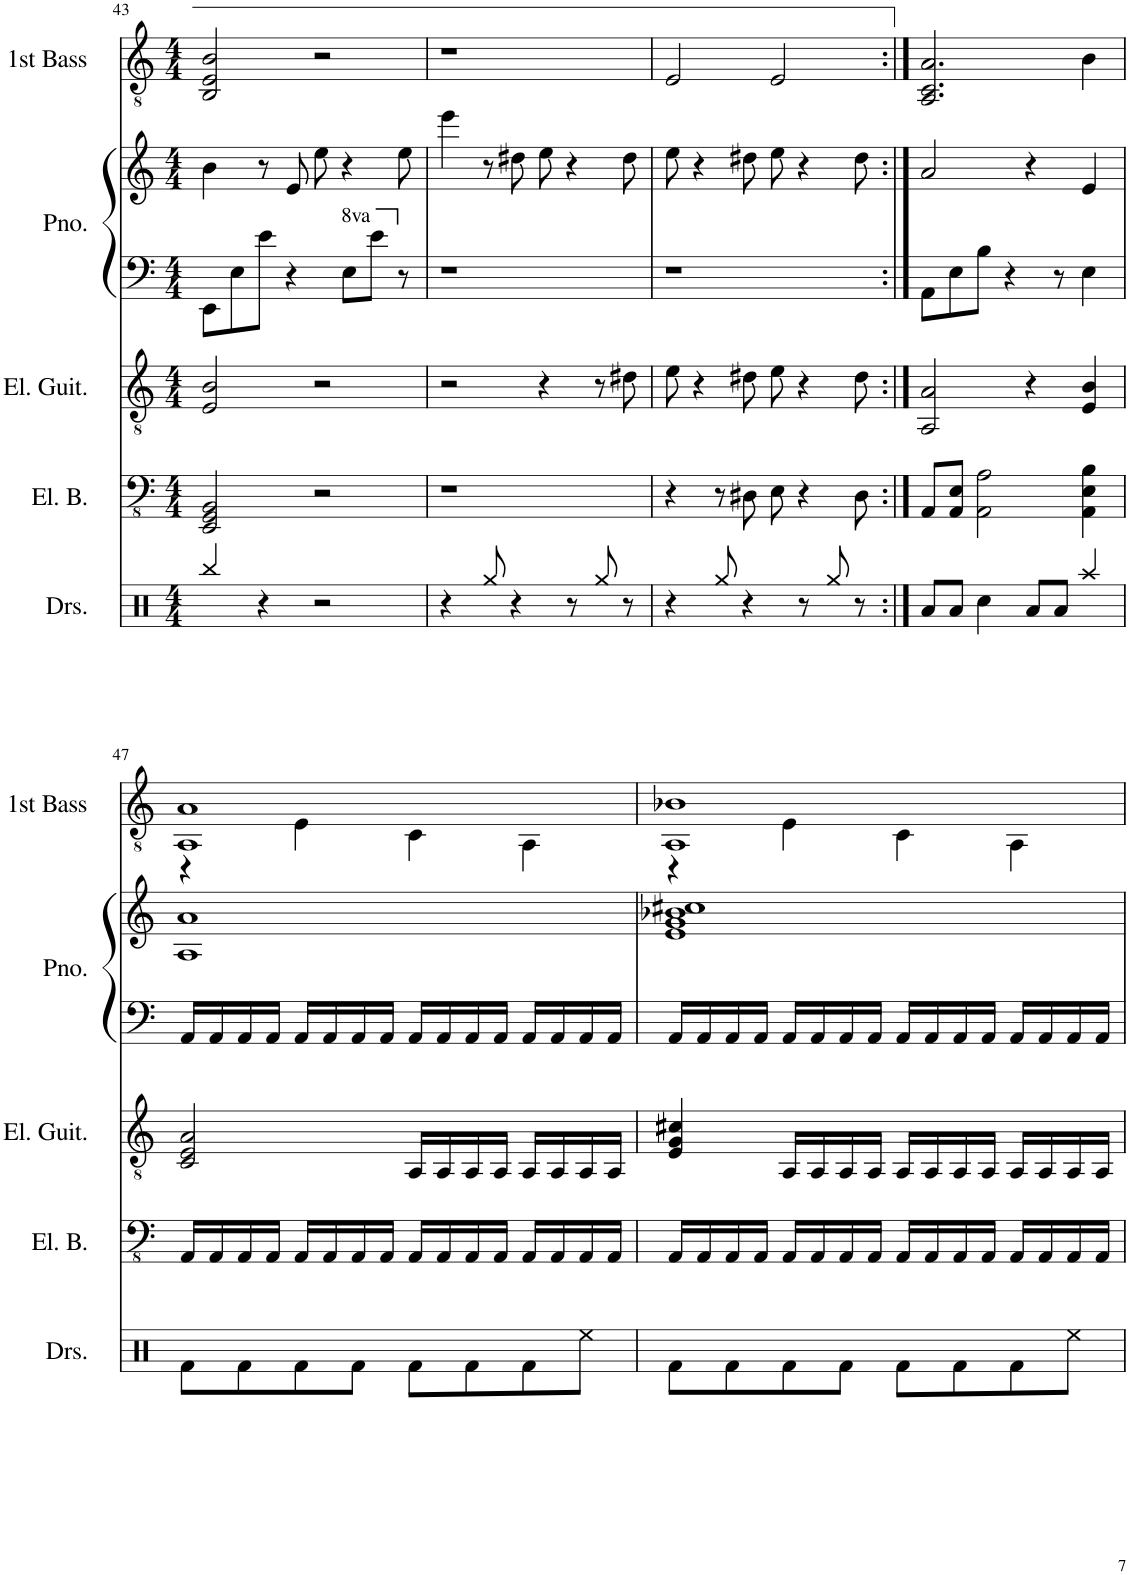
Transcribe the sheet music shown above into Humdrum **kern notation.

**kern	**kern	**kern	**kern	**kern	**kern
*part5	*part4	*part3	*part2	*part2	*part1
*staff6	*staff5	*staff4	*staff3	*staff2	*staff1
*I"Drumset	*I"Electric Bass	*I"Electric Guitar	*I"Piano	*	*I"First Bass
*I'Drs.	*I'El. B.	*I'El. Guit.	*I'Pno.	*	*
!!LO:PB:g=z
*clefX	*clefFv4	*clefGv2	*clefF4	*clefG2	*clefGv2
*k[]	*k[]	*k[]	*k[]	*k[]	*k[]
*M4/4	*M4/4	*M4/4	*M4/4	*M4/4	*M4/4
=43	=43	=43	=43	=43	=43
4Rbb/	2EEE/ 2GGG/ 2BBB/	2E/ 2B/	8EE\L	4b\	2BB/ 2E/ 2B/
.	.	.	8E\	.	.
4r	.	.	8e\J	8r	.
.	.	.	4r	8e/	.
2r	2r	2r	.	8ee\	2r
*	*	*	*8va	*	*
.	.	.	8e\L	4r	.
.	.	.	8ee\J	.	.
*	*	*	*X8va	*	*
.	.	.	8r	8ee\	.
=44	=44	=44	=44	=44	=44
4r	1r	2r	1r	4eee\	1r
8Rgg/	.	.	.	8r	.
4r	.	.	.	8dd#X\	.
.	.	4r	.	8ee\	.
8r	.	.	.	4r	.
8Rgg/	.	8r	.	.	.
8r	.	8d#X\	.	8dd#\	.
=45	=45	=45	=45	=45	=45
4r	4r	8e\	1r	8ee\	2E/
.	.	4r	.	4r	.
8Rgg/	8r	.	.	.	.
4r	8DD#X\	8d#X\	.	8dd#X\	.
.	8EE\	8e\	.	8ee\	2E/
8r	4r	4r	.	4r	.
8Rgg/	.	.	.	.	.
8r	8DD#\	8d#\	.	8dd#\	.
=46:|!	=46:|!	=46:|!	=46:|!	=46:|!	=46:|!
8Ra/L	8AAA/L	2AA/ 2A/	8AA\L	2a/	2.AA/ 2.C/ 2.A/
8Ra/J	8AAA/ 8EE/J	.	8E\	.	.
4Rcc\	2AAA\ 2AA\	.	8B\J	.	.
.	.	.	4r	.	.
8Ra/L	.	4r	.	4r	.
8Ra/J	.	.	8r	.	.
4Raa/	4AAA\ 4EE\ 4BB\	4E/ 4B/	4E\	4e/	4B\
!!LO:LB:g=z
=47	=47	=47	=47	=47	=47
*	*	*	*	*	*^
8Rf\L	16AAA/LL	2C/ 2E/ 2A/	16AA/LL	1A 1a	1AA 1A	4r
.	16AAA/	.	16AA/	.	.	.
8Rf\	16AAA/	.	16AA/	.	.	.
.	16AAA/JJ	.	16AA/JJ	.	.	.
8Rf\	16AAA/LL	.	16AA/LL	.	.	4E\
.	16AAA/	.	16AA/	.	.	.
8Rf\J	16AAA/	.	16AA/	.	.	.
.	16AAA/JJ	.	16AA/JJ	.	.	.
8Rf\L	16AAA/LL	16AA/LL	16AA/LL	.	.	4C\
.	16AAA/	16AA/	16AA/	.	.	.
8Rf\	16AAA/	16AA/	16AA/	.	.	.
.	16AAA/JJ	16AA/JJ	16AA/JJ	.	.	.
8Rf\	16AAA/LL	16AA/LL	16AA/LL	.	.	4AA\
.	16AAA/	16AA/	16AA/	.	.	.
8Ree\J	16AAA/	16AA/	16AA/	.	.	.
.	16AAA/JJ	16AA/JJ	16AA/JJ	.	.	.
=48	=48	=48	=48	=48	=48	=48
8Rf\L	16AAA/LL	4E/ 4G/ 4c#X/	16AA/LL	1e 1g 1b-X 1cc#X	1AA 1B-X	4r
.	16AAA/	.	16AA/	.	.	.
8Rf\	16AAA/	.	16AA/	.	.	.
.	16AAA/JJ	.	16AA/JJ	.	.	.
8Rf\	16AAA/LL	16AA/LL	16AA/LL	.	.	4E\
.	16AAA/	16AA/	16AA/	.	.	.
8Rf\J	16AAA/	16AA/	16AA/	.	.	.
.	16AAA/JJ	16AA/JJ	16AA/JJ	.	.	.
8Rf\L	16AAA/LL	16AA/LL	16AA/LL	.	.	4C\
.	16AAA/	16AA/	16AA/	.	.	.
8Rf\	16AAA/	16AA/	16AA/	.	.	.
.	16AAA/JJ	16AA/JJ	16AA/JJ	.	.	.
8Rf\	16AAA/LL	16AA/LL	16AA/LL	.	.	4AA\
.	16AAA/	16AA/	16AA/	.	.	.
8Ree\J	16AAA/	16AA/	16AA/	.	.	.
.	16AAA/JJ	16AA/JJ	16AA/JJ	.	.	.
*	*	*	*	*	*v	*v
=	=	=	=	=	=
*-	*-	*-	*-	*-	*-
